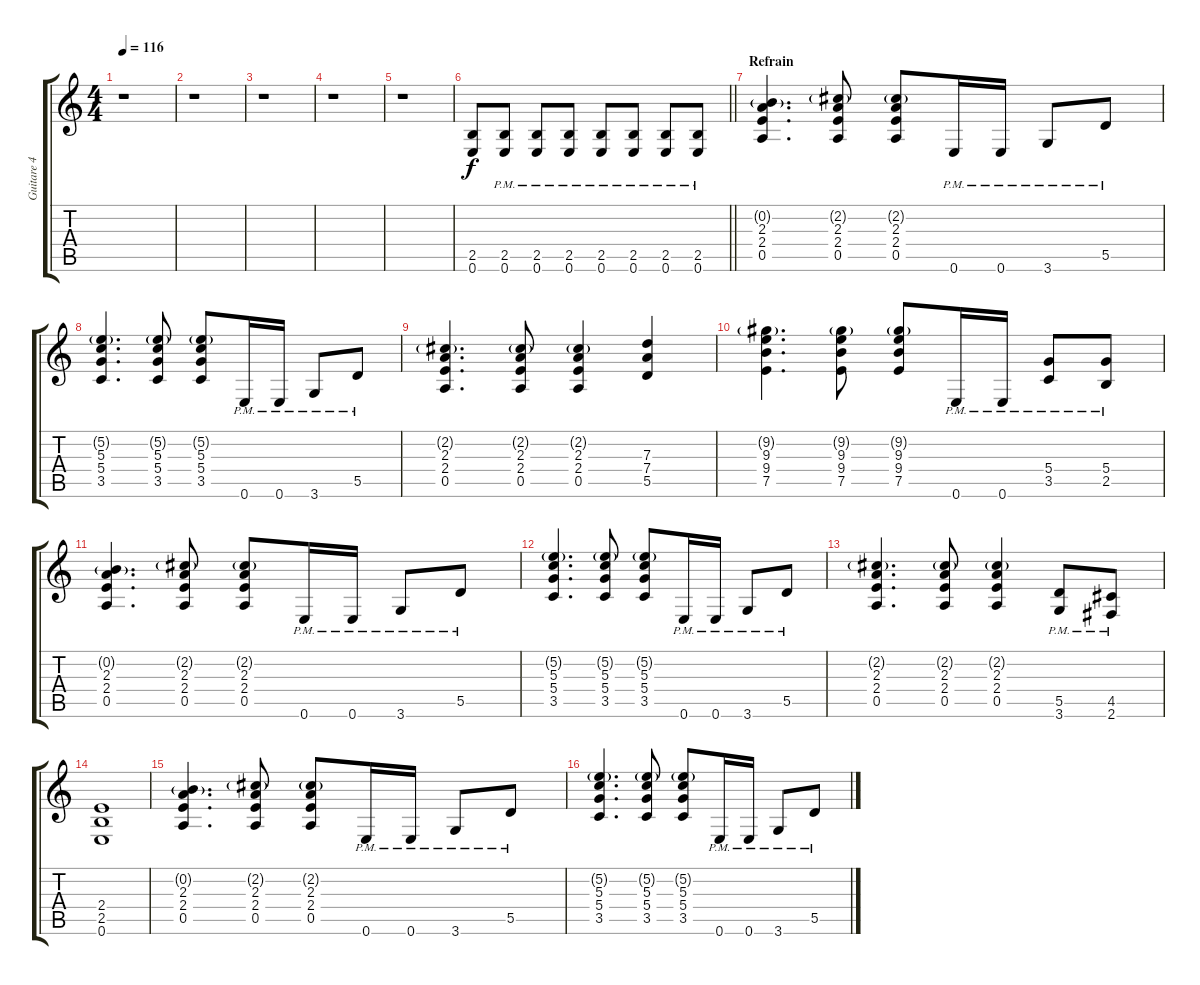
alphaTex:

\track ("Guitare 4" "Guitare 4") {instrument distortionguitar}
\staff {score tabs}
\tuning (E4 B3 G3 D3 A2 E2) {hide}
\ts (4 4)
\tempo 116
\clef g2
\ks c
r.1{dy f} |
r.1 |
r.1 |
r.1 |
r.1 |
\barLineRight lightlight
(2.5 0.6).8 (2.5{pm} 0.6{pm}).8 (2.5{pm} 0.6{pm}).8 (2.5{pm} 0.6{pm}).8 (2.5{pm} 0.6{pm}).8 (2.5{pm} 0.6{pm}).8 (2.5{pm} 0.6{pm}).8 (2.5{pm} 0.6{pm}).8 |
\section ("" "Refrain")
(0.2{g} 2.3 2.4 0.5).4{d} (2.2{g} 2.3 2.4 0.5).8 (2.2{g} 2.3 2.4 0.5).8 0.6{pm}.16 0.6{pm}.16 3.6{pm}.8 5.5{pm}.8 |
(5.2{g} 5.3 5.4 3.5).4{d} (5.2{g} 5.3 5.4 3.5).8 (5.2{g} 5.3 5.4 3.5).8 0.6{pm}.16 0.6{pm}.16 3.6{pm}.8 5.5{pm}.8 |
(2.2{g} 2.3 2.4 0.5).4{d} (2.2{g} 2.3 2.4 0.5).8 (2.2{g} 2.3 2.4 0.5).4 (7.3 7.4 5.5).4 |
(9.2{g} 9.3 9.4 7.5).4{d} (9.2{g} 9.3 9.4 7.5).8 (9.2{g} 9.3 9.4 7.5).8 0.6{pm}.16 0.6{pm}.16 (5.4{pm} 3.5{pm}).8 (5.4{pm} 2.5{pm}).8 |
(0.2{g} 2.3 2.4 0.5).4{d} (2.2{g} 2.3 2.4 0.5).8 (2.2{g} 2.3 2.4 0.5).8 0.6{pm}.16 0.6{pm}.16 3.6{pm}.8 5.5{pm}.8 |
(5.2{g} 5.3 5.4 3.5).4{d} (5.2{g} 5.3 5.4 3.5).8 (5.2{g} 5.3 5.4 3.5).8 0.6{pm}.16 0.6{pm}.16 3.6{pm}.8 5.5{pm}.8 |
(2.2{g} 2.3 2.4 0.5).4{d} (2.2{g} 2.3 2.4 0.5).8 (2.2{g} 2.3 2.4 0.5).4 (5.5{pm} 3.6{pm}).8 (4.5{pm} 2.6{pm}).8 |
(2.4 2.5 0.6).1 |
(0.2{g} 2.3 2.4 0.5).4{d} (2.2{g} 2.3 2.4 0.5).8 (2.2{g} 2.3 2.4 0.5).8 0.6{pm}.16 0.6{pm}.16 3.6{pm}.8 5.5{pm}.8 |
(5.2{g} 5.3 5.4 3.5).4{d} (5.2{g} 5.3 5.4 3.5).8 (5.2{g} 5.3 5.4 3.5).8 0.6{pm}.16 0.6{pm}.16 3.6{pm}.8 5.5{pm}.8
